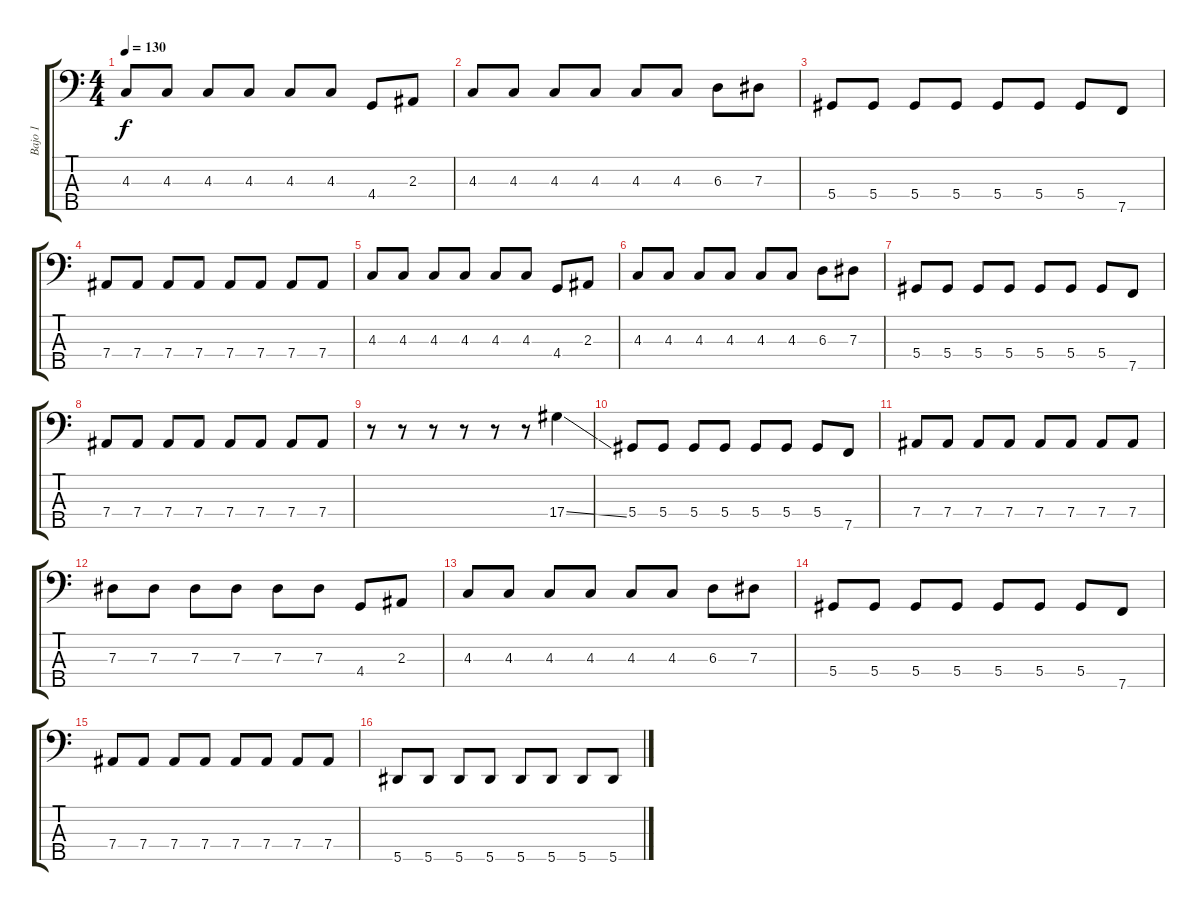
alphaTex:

\track ("Bajo 1" "Bajo 1") {instrument electricbasspick}
\staff {score tabs}
\tuning (Gb2 Db2 Ab1 Eb1 Bb0) {hide}
\ts (4 4)
\tempo 130
\clef f4
\ks c
4.3.8{dy f} 4.3.8 4.3.8 4.3.8 4.3.8 4.3.8 4.4.8 2.3.8 |
4.3.8 4.3.8 4.3.8 4.3.8 4.3.8 4.3.8 6.3.8 7.3.8 |
5.4.8 5.4.8 5.4.8 5.4.8 5.4.8 5.4.8 5.4.8 7.5.8 |
7.4.8 7.4.8 7.4.8 7.4.8 7.4.8 7.4.8 7.4.8 7.4.8 |
4.3.8 4.3.8 4.3.8 4.3.8 4.3.8 4.3.8 4.4.8 2.3.8 |
4.3.8 4.3.8 4.3.8 4.3.8 4.3.8 4.3.8 6.3.8 7.3.8 |
5.4.8 5.4.8 5.4.8 5.4.8 5.4.8 5.4.8 5.4.8 7.5.8 |
7.4.8 7.4.8 7.4.8 7.4.8 7.4.8 7.4.8 7.4.8 7.4.8 |
r.8 r.8 r.8 r.8 r.8 r.8 17.4{ss}.4 |
5.4.8 5.4.8 5.4.8 5.4.8 5.4.8 5.4.8 5.4.8 7.5.8 |
7.4.8 7.4.8 7.4.8 7.4.8 7.4.8 7.4.8 7.4.8 7.4.8 |
7.3.8 7.3.8 7.3.8 7.3.8 7.3.8 7.3.8 4.4.8 2.3.8 |
4.3.8 4.3.8 4.3.8 4.3.8 4.3.8 4.3.8 6.3.8 7.3.8 |
5.4.8 5.4.8 5.4.8 5.4.8 5.4.8 5.4.8 5.4.8 7.5.8 |
7.4.8 7.4.8 7.4.8 7.4.8 7.4.8 7.4.8 7.4.8 7.4.8 |
5.5.8 5.5.8 5.5.8 5.5.8 5.5.8 5.5.8 5.5.8 5.5.8
